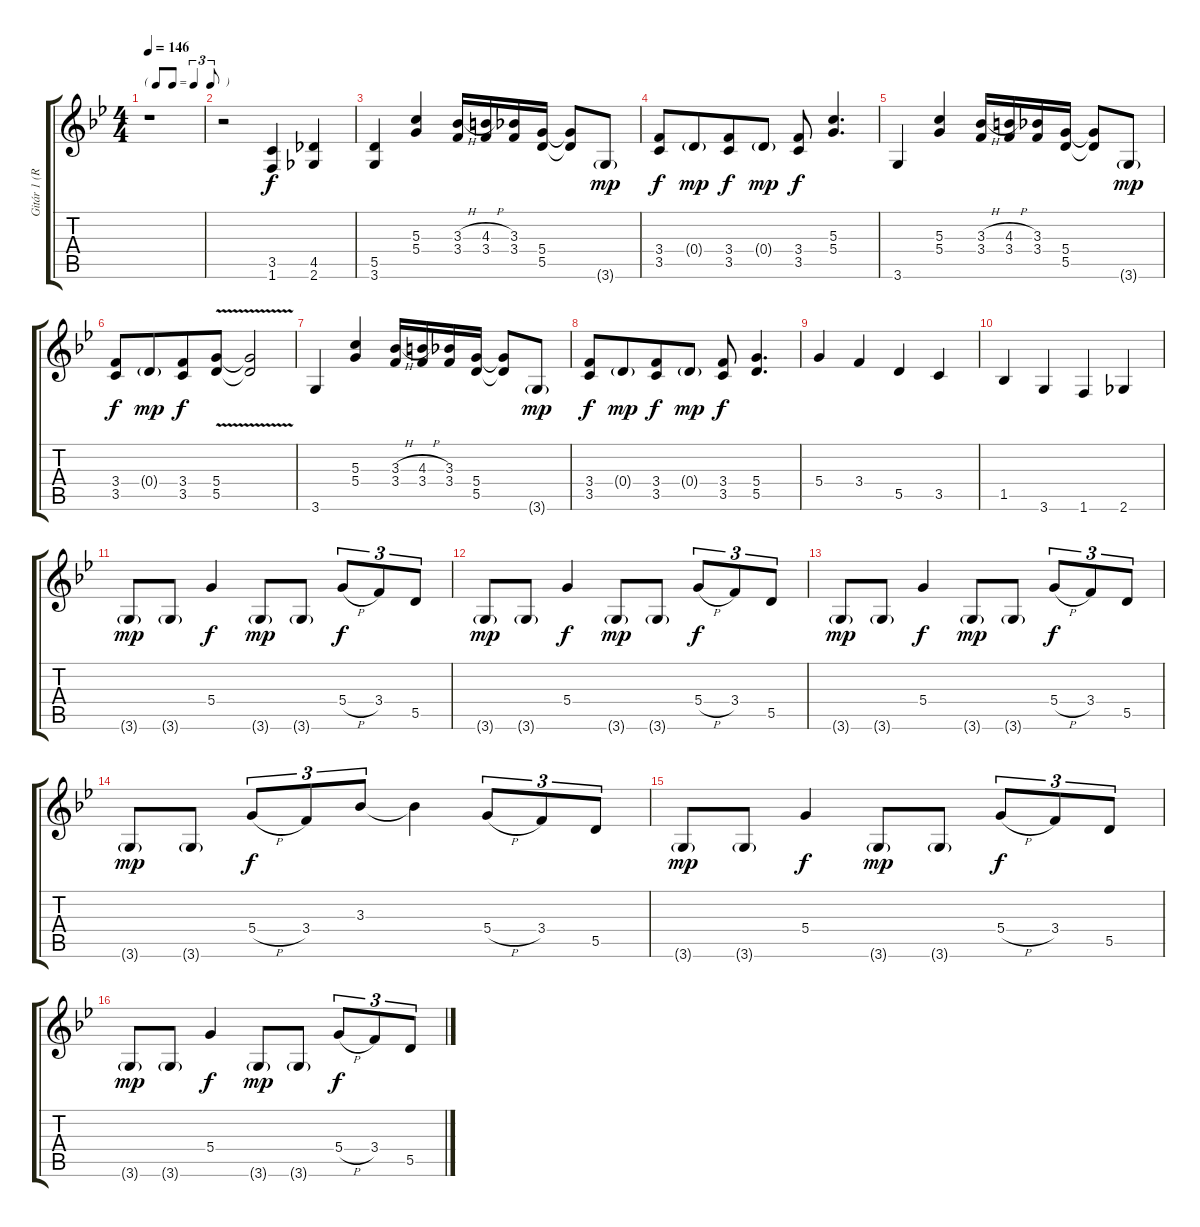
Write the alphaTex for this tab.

\track ("Gitár 1 (Ritchie Blackmore)" "Gitár 1 (R") {instrument distortionguitar}
\staff {score tabs}
\tuning (E4 B3 G3 D3 A2 E2) {hide}
\ts (4 4)
\tf triplet8th
\tempo 146
\clef g2
\ks bb
r.1{dy f instrument distortionguitar} |
r.2 (3.5 1.6).4 (4.5 2.6).4 |
(5.5 3.6).4 (5.3 5.4).4 (3.3{h} 3.4).16 (4.3{h} 3.4).16 (3.3 3.4).16 (5.4 5.5).16 (5.4{t} 5.5{t}).8 3.6{g}.8{dy mp} |
(3.4 3.5).8{dy f} 0.4{g}.8{dy mp beam merge} (3.4 3.5).8{dy f} 0.4{g}.8{dy mp} (3.4 3.5).8{dy f} (5.3 5.4).4{d} |
3.6.4 (5.3 5.4).4 (3.3{h} 3.4).16 (4.3{h} 3.4).16 (3.3 3.4).16 (5.4 5.5).16 (5.4{t} 5.5{t}).8 3.6{g}.8{dy mp} |
(3.4 3.5).8{dy f} 0.4{g}.8{dy mp beam merge} (3.4 3.5).8{dy f} (5.4{v} 5.5{v}).8 (5.4{t} 5.5{t}).2 |
3.6.4 (5.3 5.4).4 (3.3{h} 3.4).16 (4.3{h} 3.4).16 (3.3 3.4).16 (5.4 5.5).16 (5.4{t} 5.5{t}).8 3.6{g}.8{dy mp} |
(3.4 3.5).8{dy f} 0.4{g}.8{dy mp beam merge} (3.4 3.5).8{dy f} 0.4{g}.8{dy mp} (3.4 3.5).8{dy f} (5.4 5.5).4{d} |
5.4.4 3.4.4 5.5.4 3.5.4 |
1.5.4 3.6.4 1.6.4 2.6.4 |
3.6{g}.8{dy mp} 3.6{g}.8 5.4.4{dy f} 3.6{g}.8{dy mp} 3.6{g}.8 5.4{h}.8{tu (3 2) dy f} 3.4.8{tu (3 2)} 5.5.8{tu (3 2)} |
3.6{g}.8{dy mp} 3.6{g}.8 5.4.4{dy f} 3.6{g}.8{dy mp} 3.6{g}.8 5.4{h}.8{tu (3 2) dy f} 3.4.8{tu (3 2)} 5.5.8{tu (3 2)} |
3.6{g}.8{dy mp} 3.6{g}.8 5.4.4{dy f} 3.6{g}.8{dy mp} 3.6{g}.8 5.4{h}.8{tu (3 2) dy f} 3.4.8{tu (3 2)} 5.5.8{tu (3 2)} |
3.6{g}.8{dy mp} 3.6{g}.8 5.4{h}.8{tu (3 2) dy f} 3.4.8{tu (3 2)} 3.3.8{tu (3 2)} 3.3{t}.4 5.4{h}.8{tu (3 2)} 3.4.8{tu (3 2)} 5.5.8{tu (3 2)} |
3.6{g}.8{dy mp} 3.6{g}.8 5.4.4{dy f} 3.6{g}.8{dy mp} 3.6{g}.8 5.4{h}.8{tu (3 2) dy f} 3.4.8{tu (3 2)} 5.5.8{tu (3 2)} |
3.6{g}.8{dy mp} 3.6{g}.8 5.4.4{dy f} 3.6{g}.8{dy mp} 3.6{g}.8 5.4{h}.8{tu (3 2) dy f} 3.4.8{tu (3 2)} 5.5.8{tu (3 2)}
